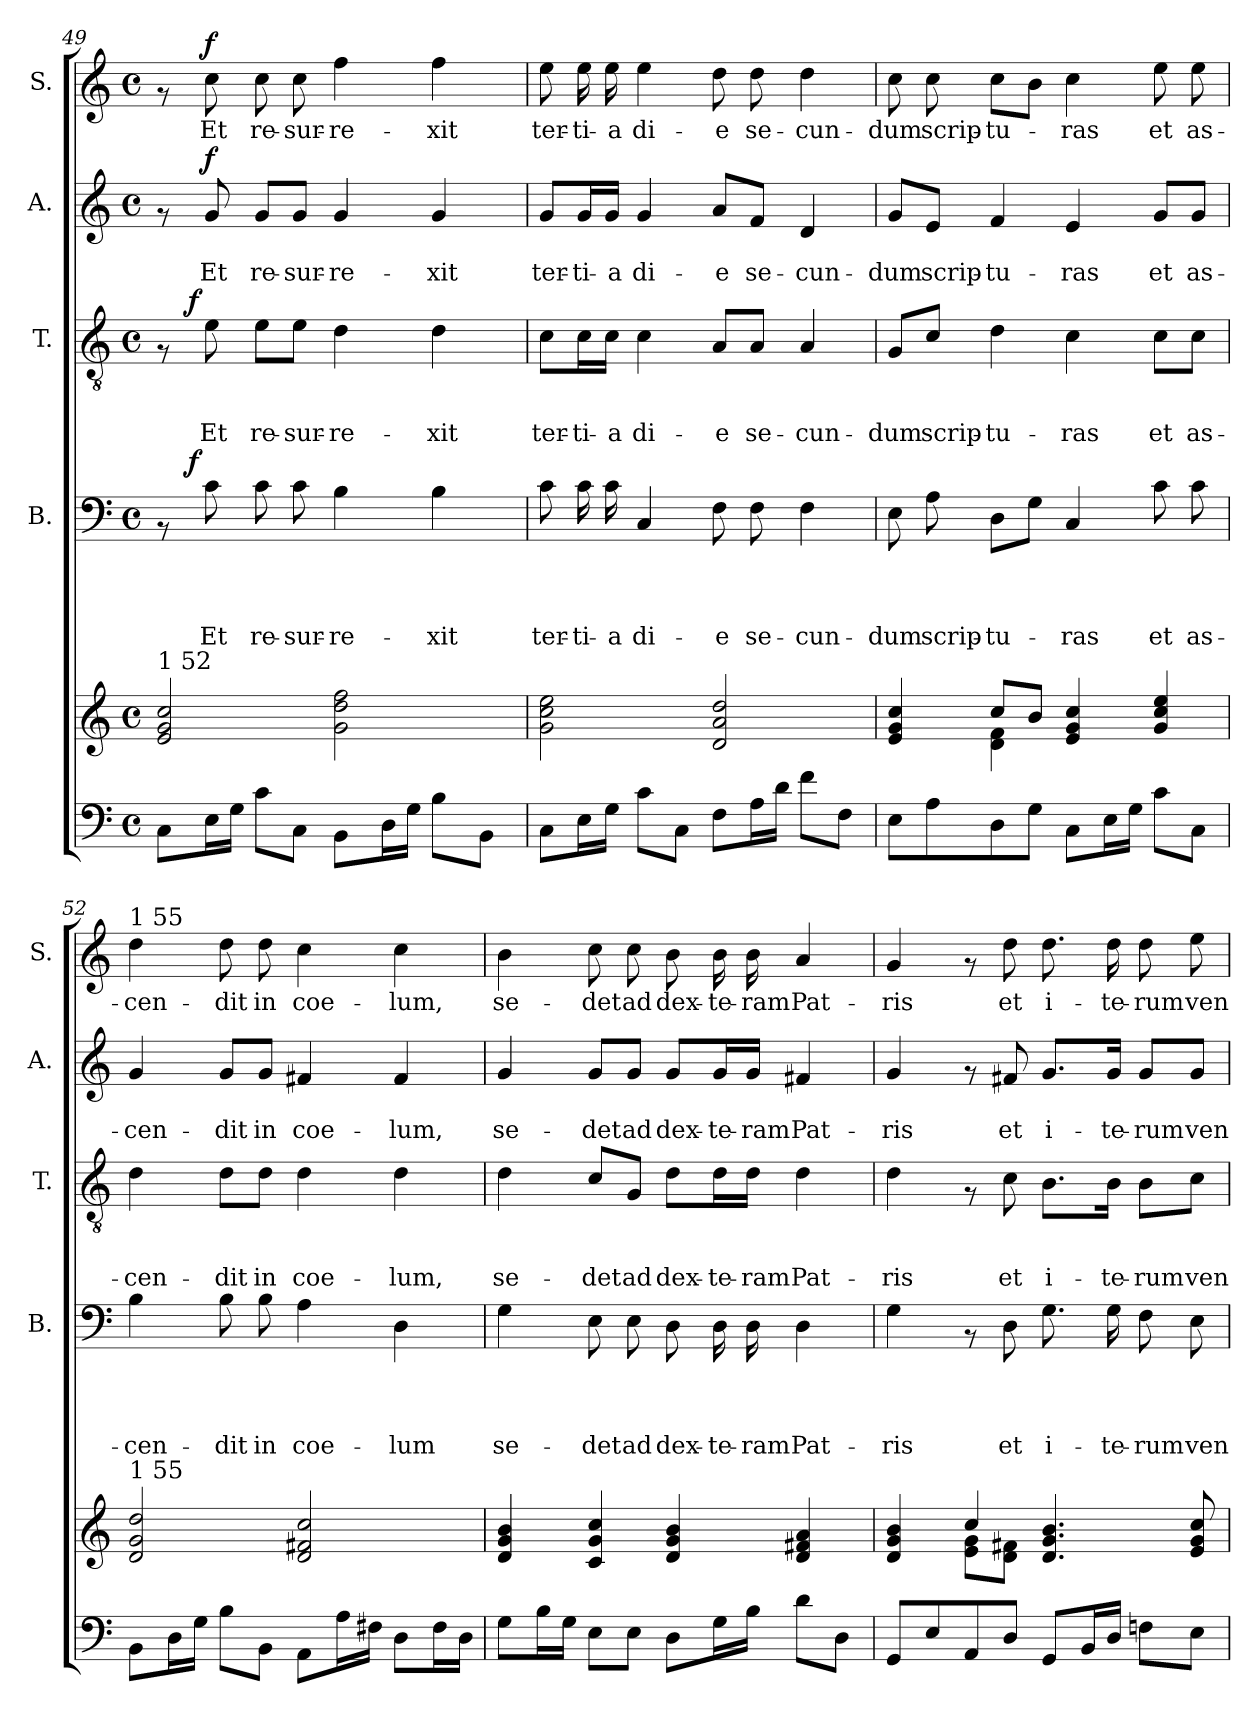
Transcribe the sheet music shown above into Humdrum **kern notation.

**kern	**kern	**kern	**text	**text	**text	**text	**dynam	**kern	**text	**text	**text	**dynam	**kern	**text	**text	**dynam	**kern	**text	**dynam
*part6	*part5	*part4	*part4	*part4	*part4	*part4	*part4	*part3	*part3	*part3	*part3	*part3	*part2	*part2	*part2	*part2	*part1	*part1	*part1
*staff6	*staff5	*staff4	*staff4	*staff4	*staff4	*staff4	*staff4	*staff3	*staff3	*staff3	*staff3	*staff3	*staff2	*staff2	*staff2	*staff2	*staff1	*staff1	*staff1
*	*	*I"B.	*	*	*	*	*	*I"T.	*	*	*	*	*I"A.	*	*	*	*I"S.	*	*
*	*	*I'B.	*	*	*	*	*	*I'T.	*	*	*	*	*I'A.	*	*	*	*I'S.	*	*
!!LO:PB:g=z
*clefF4	*clefG2	*clefF4	*	*	*	*	*	*clefGv2	*	*	*	*	*clefG2	*	*	*	*clefG2	*	*
*k[]	*k[]	*k[]	*	*	*	*	*	*k[]	*	*	*	*	*k[]	*	*	*	*k[]	*	*
*C:	*C:	*C:	*	*	*	*	*	*C:	*	*	*	*	*C:	*	*	*	*C:	*	*
*M4/4	*M4/4	*M4/4	*	*	*	*	*	*M4/4	*	*	*	*	*M4/4	*	*	*	*M4/4	*	*
*met(c)	*met(c)	*met(c)	*	*	*	*	*	*met(c)	*	*	*	*	*met(c)	*	*	*	*met(c)	*	*
=49	=49	=49	=49	=49	=49	=49	=49	=49	=49	=49	=49	=49	=49	=49	=49	=49	=49	=49	=49
*	*	*^	*	*	*	*	*	*^	*	*	*	*	*	*	*	*	*	*	*
!	!LO:TX:a:t=1 52	!	!	!	!	!	!	!	!	!	!	!	!	!	!	!	!	!	!	!	!
8C\L	2e/ 2g/ 2cc/	8rAA	16.ryy	.	.	.	.	.	8rF	16.ryy	.	.	.	.	8rf	.	.	.	8rf	.	.
!	!	!	!	!	!	!	!	!LO:DY:a	!	!	!	!	!	!LO:DY:a	!	!	!	!	!	!	!
.	.	.	2ryy	.	.	.	.	f	.	2ryy	.	.	.	f	.	.	.	.	.	.	.
!	!	!	!	!	!	!	!LO:LY:b	!	!	!	!	!	!LO:LY:b	!	!	!	!LO:LY:b	!LO:DY:a	!	!LO:LY:b	!LO:DY:a
16E\L	.	8c\	.	.	.	.	Et	.	8e\	.	.	.	Et	.	8g/	.	Et	f	8cc\	Et	f
16G\JJ	.	.	.	.	.	.	.	.	.	.	.	.	.	.	.	.	.	.	.	.	.
!	!	!	!	!	!	!	!LO:LY:b	!	!	!	!	!	!LO:LY:b	!	!	!	!LO:LY:b	!	!	!LO:LY:b	!
8c\L	.	8c\	.	.	.	.	re-	.	8e\L	.	.	.	re-	.	8g/L	.	re-	.	8cc\	re-	.
!	!	!	!	!	!	!	!LO:LY:b	!	!	!	!	!	!LO:LY:b	!	!	!	!LO:LY:b	!	!	!LO:LY:b	!
8C\J	.	8c\	.	.	.	.	-sur-	.	8e\J	.	.	.	-sur-	.	8g/J	.	-sur-	.	8cc\	-sur-	.
!	!	!	!	!	!	!	!LO:LY:b	!	!	!	!	!	!LO:LY:b	!	!	!	!LO:LY:b	!	!	!LO:LY:b	!
8BB\L	2g\ 2dd\ 2ff\	4B\	.	.	.	.	-re-	.	4d\	.	.	.	-re-	.	4g/	.	-re-	.	4ff\	-re-	.
.	.	.	4ryy	.	.	.	.	.	.	4ryy	.	.	.	.	.	.	.	.	.	.	.
16D\L	.	.	.	.	.	.	.	.	.	.	.	.	.	.	.	.	.	.	.	.	.
16G\JJ	.	.	.	.	.	.	.	.	.	.	.	.	.	.	.	.	.	.	.	.	.
!	!	!	!	!	!	!	!LO:LY:b	!	!	!	!	!	!LO:LY:b	!	!	!	!LO:LY:b	!	!	!LO:LY:b	!
8B\L	.	4B\	.	.	.	.	-xit	.	4d\	.	.	.	-xit	.	4g/	.	-xit	.	4ff\	-xit	.
.	.	.	8ryy	.	.	.	.	.	.	8ryy	.	.	.	.	.	.	.	.	.	.	.
8BB\J	.	.	.	.	.	.	.	.	.	.	.	.	.	.	.	.	.	.	.	.	.
.	.	.	32ryy	.	.	.	.	.	.	32ryy	.	.	.	.	.	.	.	.	.	.	.
=50	=50	=50	=50	=50	=50	=50	=50	=50	=50	=50	=50	=50	=50	=50	=50	=50	=50	=50	=50	=50	=50
!	!	!	!	!	!	!	!LO:LY:b	!	!	!	!	!	!LO:LY:b	!	!	!	!LO:LY:b	!	!	!LO:LY:b	!
*	*	*v	*v	*	*	*	*	*	*	*	*	*	*	*	*	*	*	*	*	*	*
*	*	*	*	*	*	*	*	*v	*v	*	*	*	*	*	*	*	*	*	*	*
8C\L	2g\ 2cc\ 2ee\	8c\	.	.	.	ter-	.	8c\L	.	.	ter-	.	8g/L	.	ter-	.	8ee\	ter-	.
!	!	!	!	!	!	!LO:LY:b	!	!	!	!	!LO:LY:b	!	!	!	!LO:LY:b	!	!	!LO:LY:b	!
16E\L	.	16c\	.	.	.	-ti-	.	16c\L	.	.	-ti-	.	16g/L	.	-ti-	.	16ee\	-ti-	.
!	!	!	!	!	!	!LO:LY:b	!	!	!	!	!LO:LY:b	!	!	!	!LO:LY:b	!	!	!LO:LY:b	!
16G\JJ	.	16c\	.	.	.	-a	.	16c\JJ	.	.	-a	.	16g/JJ	.	-a	.	16ee\	-a	.
!	!	!	!	!	!	!LO:LY:b	!	!	!	!	!LO:LY:b	!	!	!	!LO:LY:b	!	!	!LO:LY:b	!
8c\L	.	4C/	.	.	.	di-	.	4c\	.	.	di-	.	4g/	.	di-	.	4ee\	di-	.
8C\J	.	.	.	.	.	.	.	.	.	.	.	.	.	.	.	.	.	.	.
!	!	!	!	!	!	!LO:LY:b	!	!	!	!	!LO:LY:b	!	!	!	!LO:LY:b	!	!	!LO:LY:b	!
8F\L	2d/ 2a/ 2dd/	8F\	.	.	.	-e	.	8A/L	.	.	-e	.	8a/L	.	-e	.	8dd\	-e	.
!	!	!	!	!	!	!LO:LY:b	!	!	!	!	!LO:LY:b	!	!	!	!LO:LY:b	!	!	!LO:LY:b	!
16A\L	.	8F\	.	.	.	se-	.	8A/J	.	.	se-	.	8f/J	.	se-	.	8dd\	se-	.
16d\JJ	.	.	.	.	.	.	.	.	.	.	.	.	.	.	.	.	.	.	.
!	!	!	!	!	!	!LO:LY:b	!	!	!	!	!LO:LY:b	!	!	!	!LO:LY:b	!	!	!LO:LY:b	!
8f\L	.	4F\	.	.	.	-cun-	.	4A/	.	.	-cun-	.	4d/	.	-cun-	.	4dd\	-cun-	.
8F\J	.	.	.	.	.	.	.	.	.	.	.	.	.	.	.	.	.	.	.
=51	=51	=51	=51	=51	=51	=51	=51	=51	=51	=51	=51	=51	=51	=51	=51	=51	=51	=51	=51
*	*^	*	*	*	*	*	*	*	*	*	*	*	*	*	*	*	*	*	*
!	!	!	!	!	!	!	!LO:LY:b	!	!	!	!	!LO:LY:b	!	!	!	!LO:LY:b	!	!	!LO:LY:b	!
8E\L	4e/ 4g/ 4cc/	4ryy	8E\	.	.	.	-dum	.	8G/L	.	.	-dum	.	8g/L	.	-dum	.	8cc\	-dum	.
!	!	!	!	!	!	!	!LO:LY:b	!	!	!	!	!LO:LY:b	!	!	!	!LO:LY:b	!	!	!LO:LY:b	!
8A\	.	.	8A\	.	.	.	scrip-	.	8c/J	.	.	scrip-	.	8e/J	.	scrip-	.	8cc\	scrip-	.
!	!	!	!	!	!	!	!LO:LY:b	!	!	!	!	!LO:LY:b	!	!	!	!LO:LY:b	!	!	!LO:LY:b	!
8D\	8cc/L	4d\ 4f\	8D\L	.	.	.	-tu-	.	4d\	.	.	-tu-	.	4f/	.	-tu-	.	8cc\L	-tu-	.
8G\J	8b/J	.	8G\J	.	.	.	.	.	.	.	.	.	.	.	.	.	.	8b\J	.	.
!	!	!	!	!	!	!	!LO:LY:b	!	!	!	!	!LO:LY:b	!	!	!	!LO:LY:b	!	!	!LO:LY:b	!
8C\L	4e/ 4g/ 4cc/	2ryy	4C/	.	.	.	-ras	.	4c\	.	.	-ras	.	4e/	.	-ras	.	4cc\	-ras	.
16E\L	.	.	.	.	.	.	.	.	.	.	.	.	.	.	.	.	.	.	.	.
16G\JJ	.	.	.	.	.	.	.	.	.	.	.	.	.	.	.	.	.	.	.	.
!	!	!	!	!	!	!	!LO:LY:b	!	!	!	!	!LO:LY:b	!	!	!	!LO:LY:b	!	!	!LO:LY:b	!
8c\L	4g/ 4cc/ 4ee/	.	8c\	.	.	.	et	.	8c\L	.	.	et	.	8g/L	.	et	.	8ee\	et	.
!	!	!	!	!	!	!	!LO:LY:b	!	!	!	!	!LO:LY:b	!	!	!	!LO:LY:b	!	!	!LO:LY:b	!
8C\J	.	.	8c\	.	.	.	as-	.	8c\J	.	.	as-	.	8g/J	.	as-	.	8ee\	as-	.
*	*v	*v	*	*	*	*	*	*	*	*	*	*	*	*	*	*	*	*	*	*
!!LO:LB:g=z
=52	=52	=52	=52	=52	=52	=52	=52	=52	=52	=52	=52	=52	=52	=52	=52	=52	=52	=52	=52
!	!	!	!	!	!	!	!	!	!	!	!	!	!	!	!	!	!LO:TX:a:t=1 55	!	!
!	!LO:TX:a:t=1 55	!	!	!	!	!	!	!	!	!	!	!	!	!	!	!	!	!	!
!	!	!	!	!	!	!LO:LY:b	!	!	!	!	!LO:LY:b	!	!	!	!LO:LY:b	!	!	!LO:LY:b	!
8BB\L	2d/ 2g/ 2dd/	4B\	.	.	.	-cen-	.	4d\	.	.	-cen-	.	4g/	.	-cen-	.	4dd\	-cen-	.
16D\L	.	.	.	.	.	.	.	.	.	.	.	.	.	.	.	.	.	.	.
16G\JJ	.	.	.	.	.	.	.	.	.	.	.	.	.	.	.	.	.	.	.
!	!	!	!	!	!	!LO:LY:b	!	!	!	!	!LO:LY:b	!	!	!	!LO:LY:b	!	!	!LO:LY:b	!
8B\L	.	8B\	.	.	.	-dit	.	8d\L	.	.	-dit	.	8g/L	.	-dit	.	8dd\	-dit	.
!	!	!	!	!	!	!LO:LY:b	!	!	!	!	!LO:LY:b	!	!	!	!LO:LY:b	!	!	!LO:LY:b	!
8BB\J	.	8B\	.	.	.	in	.	8d\J	.	.	in	.	8g/J	.	in	.	8dd\	in	.
!	!	!	!	!	!	!LO:LY:b	!	!	!	!	!LO:LY:b	!	!	!	!LO:LY:b	!	!	!LO:LY:b	!
8AA\L	2d/ 2f#X/ 2cc/	4A\	.	.	.	coe-	.	4d\	.	.	coe-	.	4f#X/	.	coe-	.	4cc\	coe-	.
16A\L	.	.	.	.	.	.	.	.	.	.	.	.	.	.	.	.	.	.	.
16F#X\JJ	.	.	.	.	.	.	.	.	.	.	.	.	.	.	.	.	.	.	.
!	!	!	!	!	!	!LO:LY:b	!	!	!	!	!LO:LY:b	!	!	!	!LO:LY:b	!	!	!LO:LY:b	!
8D\L	.	4D\	.	.	.	-lum	.	4d\	.	.	-lum,	.	4f#/	.	-lum,	.	4cc\	-lum,	.
16F#\L	.	.	.	.	.	.	.	.	.	.	.	.	.	.	.	.	.	.	.
16D\JJ	.	.	.	.	.	.	.	.	.	.	.	.	.	.	.	.	.	.	.
=53	=53	=53	=53	=53	=53	=53	=53	=53	=53	=53	=53	=53	=53	=53	=53	=53	=53	=53	=53
!	!	!	!	!	!	!LO:LY:b	!	!	!	!	!LO:LY:b	!	!	!	!LO:LY:b	!	!	!LO:LY:b	!
8G\L	4d/ 4g/ 4b/	4G\	.	.	.	se-	.	4d\	.	.	se-	.	4g/	.	se-	.	4b\	se-	.
16B\L	.	.	.	.	.	.	.	.	.	.	.	.	.	.	.	.	.	.	.
16G\JJ	.	.	.	.	.	.	.	.	.	.	.	.	.	.	.	.	.	.	.
!	!	!	!	!	!	!LO:LY:b	!	!	!	!	!LO:LY:b	!	!	!	!LO:LY:b	!	!	!LO:LY:b	!
8E\L	4c/ 4g/ 4cc/	8E\	.	.	.	-det	.	8c/L	.	.	-det	.	8g/L	.	-det	.	8cc\	-det	.
!	!	!	!	!	!	!LO:LY:b	!	!	!	!	!LO:LY:b	!	!	!	!LO:LY:b	!	!	!LO:LY:b	!
8E\J	.	8E\	.	.	.	ad	.	8G/J	.	.	ad	.	8g/J	.	ad	.	8cc\	ad	.
!	!	!	!	!	!	!LO:LY:b	!	!	!	!	!LO:LY:b	!	!	!	!LO:LY:b	!	!	!LO:LY:b	!
8D\L	4d/ 4g/ 4b/	8D\	.	.	.	dex-	.	8d\L	.	.	dex-	.	8g/L	.	dex-	.	8b\	dex-	.
!	!	!	!	!	!	!LO:LY:b	!	!	!	!	!LO:LY:b	!	!	!	!LO:LY:b	!	!	!LO:LY:b	!
16G\L	.	16D\	.	.	.	-te-	.	16d\L	.	.	-te-	.	16g/L	.	-te-	.	16b\	-te-	.
!	!	!	!	!	!	!LO:LY:b	!	!	!	!	!LO:LY:b	!	!	!	!LO:LY:b	!	!	!LO:LY:b	!
16B\JJ	.	16D\	.	.	.	-ram	.	16d\JJ	.	.	-ram	.	16g/JJ	.	-ram	.	16b\	-ram	.
!	!	!	!	!	!	!LO:LY:b	!	!	!	!	!LO:LY:b	!	!	!	!LO:LY:b	!	!	!LO:LY:b	!
8d\L	4d/ 4f#X/ 4a/	4D\	.	.	.	Pat-	.	4d\	.	.	Pat-	.	4f#X/	.	Pat-	.	4a/	Pat-	.
8D\J	.	.	.	.	.	.	.	.	.	.	.	.	.	.	.	.	.	.	.
=54	=54	=54	=54	=54	=54	=54	=54	=54	=54	=54	=54	=54	=54	=54	=54	=54	=54	=54	=54
*	*^	*	*	*	*	*	*	*	*	*	*	*	*	*	*	*	*	*	*
!	!	!	!	!	!	!	!LO:LY:b	!	!	!	!	!LO:LY:b	!	!	!	!LO:LY:b	!	!	!LO:LY:b	!
8GG/L	4d/ 4g/ 4b/	4ryy	4G\	.	.	.	-ris	.	4d\	.	.	-ris	.	4g/	.	-ris	.	4g/	-ris	.
8E/	.	.	.	.	.	.	.	.	.	.	.	.	.	.	.	.	.	.	.	.
8AA/	4cc/	8e\ 8g\L	8rAA	.	.	.	.	.	8rF	.	.	.	.	8rf	.	.	.	8rf	.	.
!	!	!	!	!	!	!	!LO:LY:b	!	!	!	!	!LO:LY:b	!	!	!	!LO:LY:b	!	!	!LO:LY:b	!
8D/J	.	8d\ 8f#X\J	8D\	.	.	.	et	.	8c\	.	.	et	.	8f#X/	.	et	.	8dd\	et	.
!	!	!	!	!	!	!	!LO:LY:b	!	!	!	!	!LO:LY:b	!	!	!	!LO:LY:b	!	!	!LO:LY:b	!
8GG/L	4.d/ 4.g/ 4.b/	2ryy	8.G\	.	.	.	i-	.	8.B\L	.	.	i-	.	8.g/L	.	i-	.	8.dd\	i-	.
16BB/L	.	.	.	.	.	.	.	.	.	.	.	.	.	.	.	.	.	.	.	.
!	!	!	!	!	!	!	!LO:LY:b	!	!	!	!	!LO:LY:b	!	!	!	!LO:LY:b	!	!	!LO:LY:b	!
16D/JJ	.	.	16G\	.	.	.	-te-	.	16B\Jk	.	.	-te-	.	16g/Jk	.	-te-	.	16dd\	-te-	.
!	!	!	!	!	!	!	!LO:LY:b	!	!	!	!	!LO:LY:b	!	!	!	!LO:LY:b	!	!	!LO:LY:b	!
8Fn\L	.	.	8F\	.	.	.	-rum	.	8B\L	.	.	-rum	.	8g/L	.	-rum	.	8dd\	-rum	.
!	!	!	!	!	!	!	!LO:LY:b	!	!	!	!	!LO:LY:b	!	!	!	!LO:LY:b	!	!	!LO:LY:b	!
8E\J	8e/ 8g/ 8cc/	.	8E\	.	.	.	ven-	.	8c\J	.	.	ven-	.	8g/J	.	ven-	.	8ee\	ven-	.
*	*v	*v	*	*	*	*	*	*	*	*	*	*	*	*	*	*	*	*	*	*
=	=	=	=	=	=	=	=	=	=	=	=	=	=	=	=	=	=	=	=
*-	*-	*-	*-	*-	*-	*-	*-	*-	*-	*-	*-	*-	*-	*-	*-	*-	*-	*-	*-
